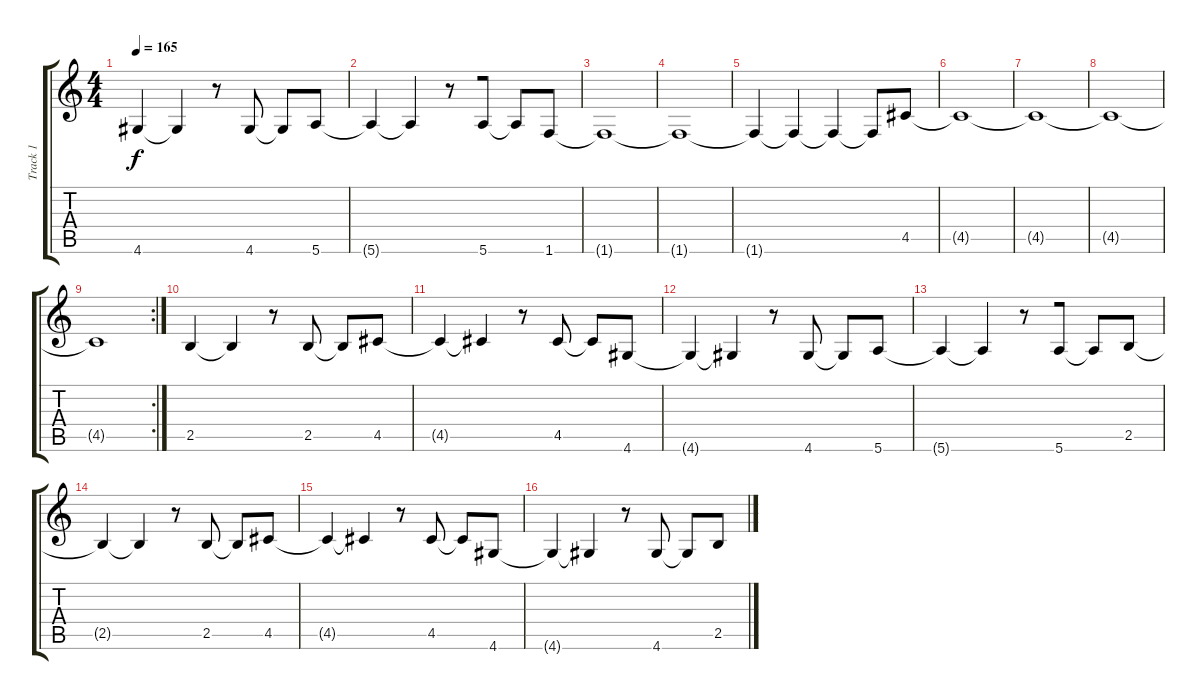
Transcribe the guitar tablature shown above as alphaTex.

\track ("Track 1" "Track 1") {instrument electricbassfinger}
\staff {score tabs}
\tuning (E4 B3 G3 D3 A2 E2) {hide}
\ts (4 4)
\tempo 165
\clef g2
\ks c
4.6{t}.4{dy f} 4.6{t}.4 r.8 4.6.8 4.6{t}.8 5.6.8 |
5.6{t}.4 5.6{t}.4{beam merge} r.8 5.6.8 5.6{t}.8 1.6.8 |
1.6{t}.1 |
1.6{t}.1 |
1.6{t}.4 1.6{t}.4 1.6{t}.4 1.6{t}.8 4.5.8 |
4.5{t}.1 |
4.5{t}.1 |
4.5{t}.1 |
\rc 2
4.5{t}.1 |
2.5.4 2.5{t}.4 r.8 2.5.8 2.5{t}.8 4.5.8 |
4.5{t}.4{beam merge} 4.5{t}.4 r.8 4.5.8 4.5{t}.8{beam merge} 4.6.8 |
4.6{t}.4 4.6{t}.4 r.8 4.6.8 4.6{t}.8 5.6.8 |
5.6{t}.4 5.6{t}.4{beam merge} r.8 5.6.8 5.6{t}.8 2.5.8 |
2.5{t}.4 2.5{t}.4 r.8 2.5.8 2.5{t}.8 4.5.8 |
4.5{t}.4{beam merge} 4.5{t}.4 r.8 4.5.8 4.5{t}.8{beam merge} 4.6.8 |
4.6{t}.4 4.6{t}.4 r.8 4.6.8 4.6{t}.8 2.5.8
